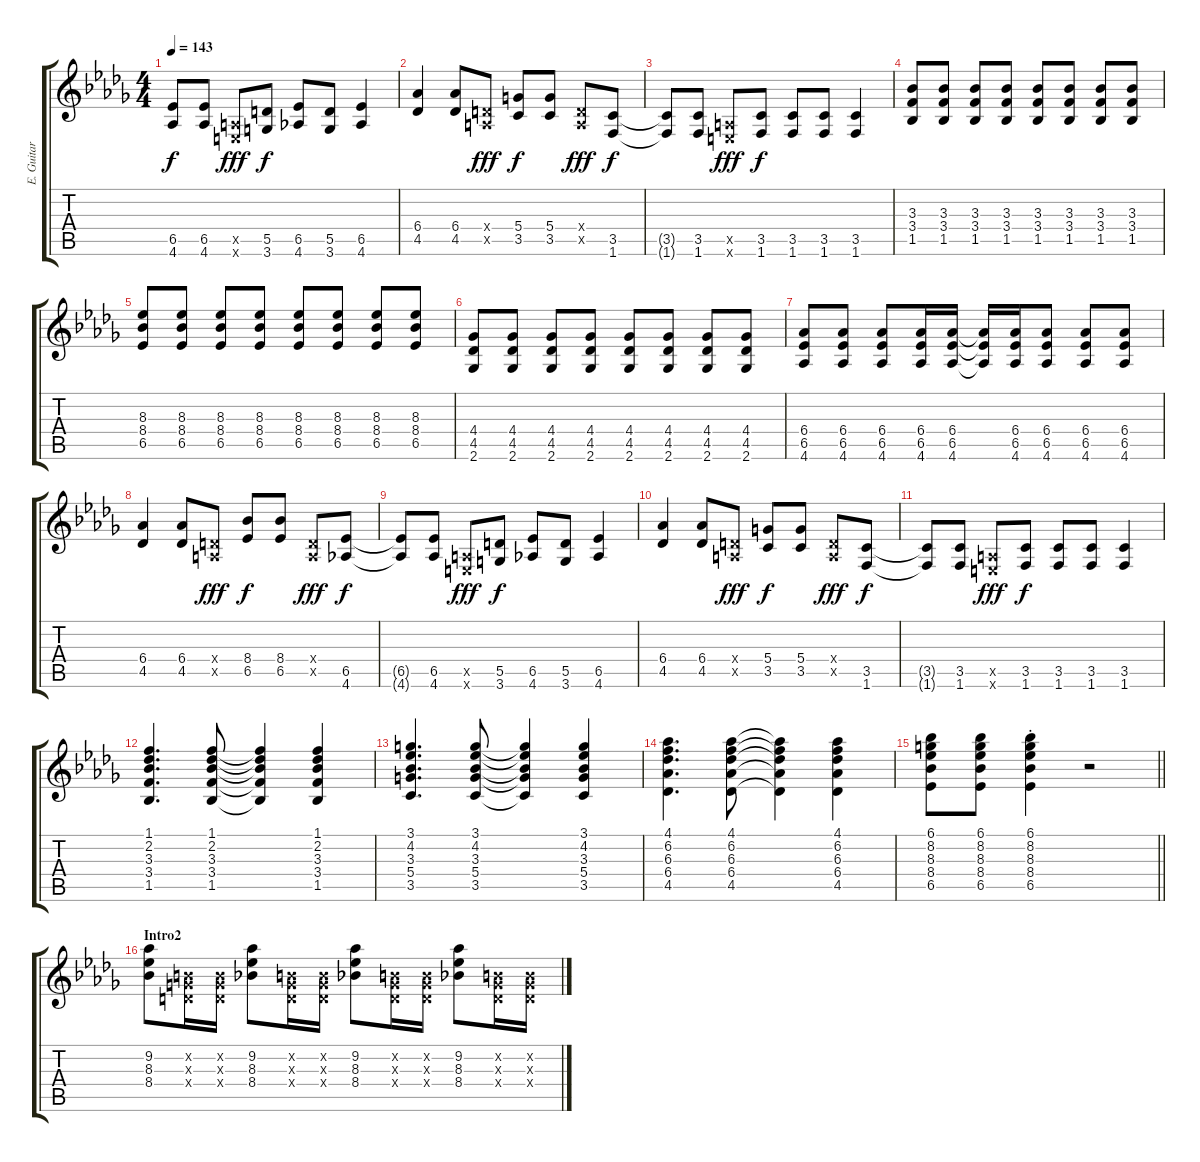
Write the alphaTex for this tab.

\track ("E. Guitar I" "E. Guitar ") {instrument overdrivenguitar}
\staff {score tabs}
\tuning (E4 B3 G3 D3 A2 E2) {hide}
\ts (4 4)
\tempo 143
\clef g2
\ks db
(6.5{t} 4.6{t}).8{dy f} (6.5 4.6).8 (0.5{x} 0.6{x}).8{dy fff} (5.5 3.6).8{dy f} (6.5 4.6).8 (5.5 3.6).8 (6.5 4.6).4 |
(6.4 4.5).4 (6.4 4.5).8 (0.4{x} 0.5{x}).8{dy fff} (5.4 3.5).8{dy f} (5.4 3.5).8 (0.4{x} 0.5{x}).8{dy fff} (3.5 1.6).8{dy f} |
(3.5{t} 1.6{t}).8 (3.5 1.6).8 (0.5{x} 0.6{x}).8{dy fff} (3.5 1.6).8{dy f} (3.5 1.6).8 (3.5 1.6).8 (3.5 1.6).4 |
(3.3 3.4 1.5).8 (3.3 3.4 1.5).8 (3.3 3.4 1.5).8 (3.3 3.4 1.5).8 (3.3 3.4 1.5).8 (3.3 3.4 1.5).8 (3.3 3.4 1.5).8 (3.3 3.4 1.5).8 |
(8.3 8.4 6.5).8 (8.3 8.4 6.5).8 (8.3 8.4 6.5).8 (8.3 8.4 6.5).8 (8.3 8.4 6.5).8 (8.3 8.4 6.5).8 (8.3 8.4 6.5).8 (8.3 8.4 6.5).8 |
(4.4 4.5 2.6).8 (4.4 4.5 2.6).8 (4.4 4.5 2.6).8 (4.4 4.5 2.6).8 (4.4 4.5 2.6).8 (4.4 4.5 2.6).8 (4.4 4.5 2.6).8 (4.4 4.5 2.6).8 |
(6.4 6.5 4.6).8 (6.4 6.5 4.6).8 (6.4 6.5 4.6).8 (6.4 6.5 4.6).16 (6.4 6.5 4.6).16 (6.4{t} 6.5{t} 4.6{t}).16 (6.4 6.5 4.6).16 (6.4 6.5 4.6).8 (6.4 6.5 4.6).8 (6.4 6.5 4.6).8 |
(6.4 4.5).4 (6.4 4.5).8 (0.4{x} 0.5{x}).8{dy fff} (8.4 6.5).8{dy f} (8.4 6.5).8 (0.4{x} 0.5{x}).8{dy fff} (6.5 4.6).8{dy f} |
(6.5{t} 4.6{t}).8 (6.5 4.6).8 (0.5{x} 0.6{x}).8{dy fff} (5.5 3.6).8{dy f} (6.5 4.6).8 (5.5 3.6).8 (6.5 4.6).4 |
(6.4 4.5).4 (6.4 4.5).8 (0.4{x} 0.5{x}).8{dy fff} (5.4 3.5).8{dy f} (5.4 3.5).8 (0.4{x} 0.5{x}).8{dy fff} (3.5 1.6).8{dy f} |
(3.5{t} 1.6{t}).8 (3.5 1.6).8 (0.5{x} 0.6{x}).8{dy fff} (3.5 1.6).8{dy f} (3.5 1.6).8 (3.5 1.6).8 (3.5 1.6).4 |
(1.1 2.2 3.3 3.4 1.5).4{d} (1.1 2.2 3.3 3.4 1.5).8 (1.1{t} 2.2{t} 3.3{t} 3.4{t} 1.5{t}).4 (1.1 2.2 3.3 3.4 1.5).4 |
(3.1 4.2 3.3 5.4 3.5).4{d} (3.1 4.2 3.3 5.4 3.5).8 (3.1{t} 4.2{t} 3.3{t} 5.4{t} 3.5{t}).4 (3.1 4.2 3.3 5.4 3.5).4 |
(4.1 6.2 6.3 6.4 4.5).4{d} (4.1 6.2 6.3 6.4 4.5).8 (4.1{t} 6.2{t} 6.3{t} 6.4{t} 4.5{t}).4 (4.1 6.2 6.3 6.4 4.5).4 |
\barLineRight lightlight
(6.1 8.2 8.3 8.4 6.5).8 (6.1 8.2 8.3 8.4 6.5).8 (6.1{st} 8.2{st} 8.3{st} 8.4{st} 6.5{st}).4 r.2 |
\section ("" "Intro2")
(9.2 8.3 8.4).8 (0.2{x} 0.3{x} 0.4{x}).16 (0.2{x} 0.3{x} 0.4{x}).16 (9.2 8.3 8.4).8 (0.2{x} 0.3{x} 0.4{x}).16 (0.2{x} 0.3{x} 0.4{x}).16 (9.2 8.3 8.4).8 (0.2{x} 0.3{x} 0.4{x}).16 (0.2{x} 0.3{x} 0.4{x}).16 (9.2 8.3 8.4).8 (0.2{x} 0.3{x} 0.4{x}).16 (0.2{x} 0.3{x} 0.4{x}).16
